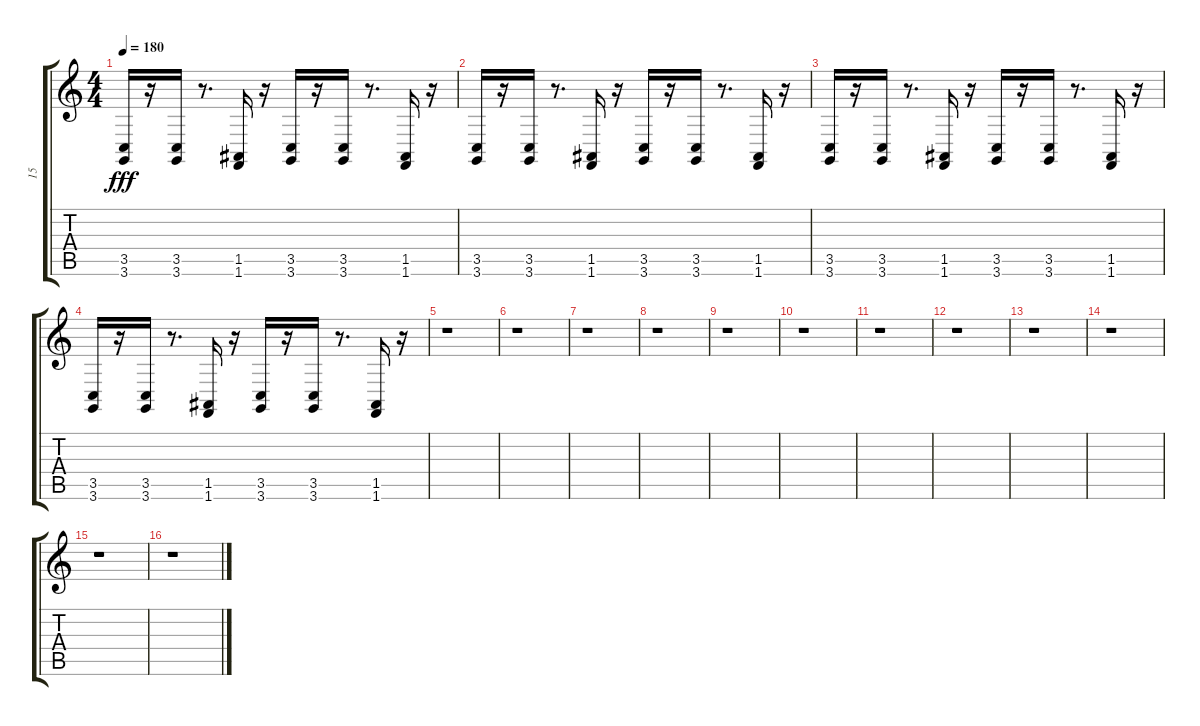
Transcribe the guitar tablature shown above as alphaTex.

\track ("15" "15") {instrument pad3polysynth}
\staff {score tabs}
\tuning (E4 B3 G3 D3 A2 E2) {hide}
\ts (4 4)
\tempo 180
\clef g2
\ks c
(3.5 3.6).16{dy fff} r.16 (3.5 3.6).16 r.8{d} (1.5 1.6).16 r.16 (3.5 3.6).16 r.16 (3.5 3.6).16 r.8{d} (1.5 1.6).16 r.16 |
(3.5 3.6).16 r.16 (3.5 3.6).16 r.8{d} (1.5 1.6).16 r.16 (3.5 3.6).16 r.16 (3.5 3.6).16 r.8{d} (1.5 1.6).16 r.16 |
(3.5 3.6).16 r.16 (3.5 3.6).16 r.8{d} (1.5 1.6).16 r.16 (3.5 3.6).16 r.16 (3.5 3.6).16 r.8{d} (1.5 1.6).16 r.16 |
(3.5 3.6).16 r.16 (3.5 3.6).16 r.8{d} (1.5 1.6).16 r.16 (3.5 3.6).16 r.16 (3.5 3.6).16 r.8{d} (1.5 1.6).16 r.16 |
r.1 |
r.1 |
r.1 |
r.1 |
r.1 |
r.1 |
r.1 |
r.1 |
r.1 |
r.1 |
r.1 |
r.1
